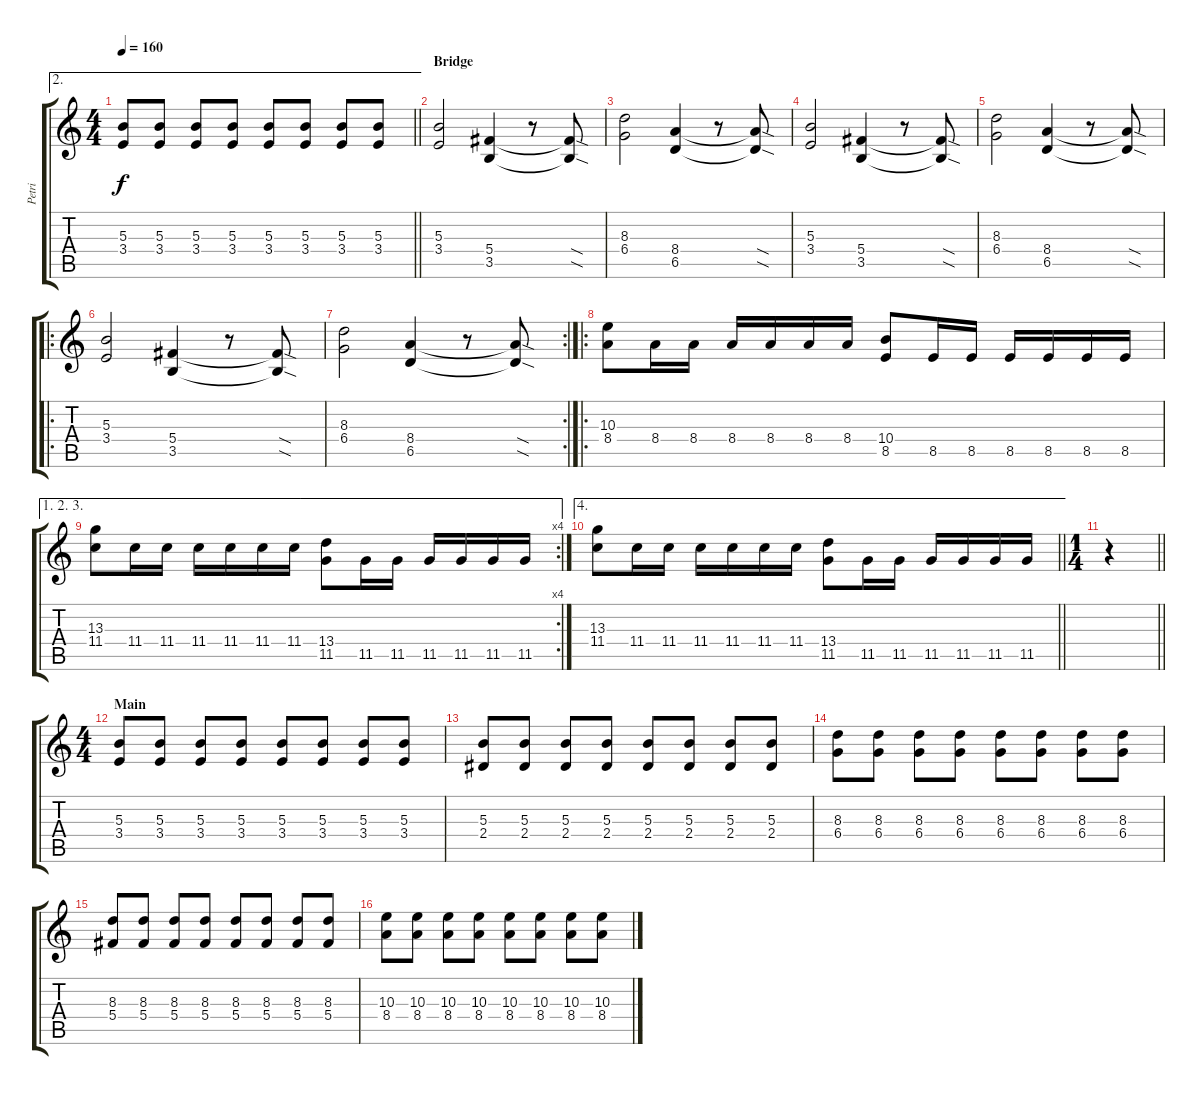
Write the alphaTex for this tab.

\track ("Petri" "Petri") {instrument distortionguitar}
\staff {score tabs}
\tuning (Eb4 Bb3 Gb3 Db3 Ab2 Eb2) {hide}
\ae 2
\ts (4 4)
\tempo 160
\clef g2
\barLineRight lightlight
\ks c
(5.3 3.4).8{dy f} (5.3 3.4).8 (5.3 3.4).8 (5.3 3.4).8 (5.3 3.4).8 (5.3 3.4).8 (5.3 3.4).8 (5.3 3.4).8 |
\section ("" "Bridge")
(5.3 3.4).2 (5.4 3.5).4 r.8 (5.4{sod t} 3.5{sod t}).8 |
(8.3 6.4).2 (8.4 6.5).4 r.8 (8.4{sod t} 6.5{sod t}).8 |
(5.3 3.4).2 (5.4 3.5).4 r.8 (5.4{sod t} 3.5{sod t}).8 |
(8.3 6.4).2 (8.4 6.5).4 r.8 (8.4{sod t} 6.5{sod t}).8 |
\ro
(5.3 3.4).2 (5.4 3.5).4 r.8 (5.4{sod t} 3.5{sod t}).8 |
\rc 2
(8.3 6.4).2 (8.4 6.5).4 r.8 (8.4{sod t} 6.5{sod t}).8 |
\ro
(10.3 8.4).8 8.4.16 8.4.16 8.4.16 8.4.16 8.4.16 8.4.16 (10.4 8.5).8 8.5.16 8.5.16 8.5.16 8.5.16 8.5.16 8.5.16 |
\ae (1 2 3)
\rc 4
(13.3 11.4).8 11.4.16 11.4.16 11.4.16 11.4.16 11.4.16 11.4.16 (13.4 11.5).8 11.5.16 11.5.16 11.5.16 11.5.16 11.5.16 11.5.16 |
\ae 4
\barLineRight lightlight
(13.3 11.4).8 11.4.16 11.4.16 11.4.16 11.4.16 11.4.16 11.4.16 (13.4 11.5).8 11.5.16 11.5.16 11.5.16 11.5.16 11.5.16 11.5.16 |
\ts (1 4)
\barLineRight lightlight
r.4 |
\ts (4 4)
\section ("" "Main")
(5.3 3.4).8 (5.3 3.4).8 (5.3 3.4).8 (5.3 3.4).8 (5.3 3.4).8 (5.3 3.4).8 (5.3 3.4).8 (5.3 3.4).8 |
(5.3 2.4).8 (5.3 2.4).8 (5.3 2.4).8 (5.3 2.4).8 (5.3 2.4).8 (5.3 2.4).8 (5.3 2.4).8 (5.3 2.4).8 |
(8.3 6.4).8 (8.3 6.4).8 (8.3 6.4).8 (8.3 6.4).8 (8.3 6.4).8 (8.3 6.4).8 (8.3 6.4).8 (8.3 6.4).8 |
(8.3 5.4).8 (8.3 5.4).8 (8.3 5.4).8 (8.3 5.4).8 (8.3 5.4).8 (8.3 5.4).8 (8.3 5.4).8 (8.3 5.4).8 |
(10.3 8.4).8 (10.3 8.4).8 (10.3 8.4).8 (10.3 8.4).8 (10.3 8.4).8 (10.3 8.4).8 (10.3 8.4).8 (10.3 8.4).8
